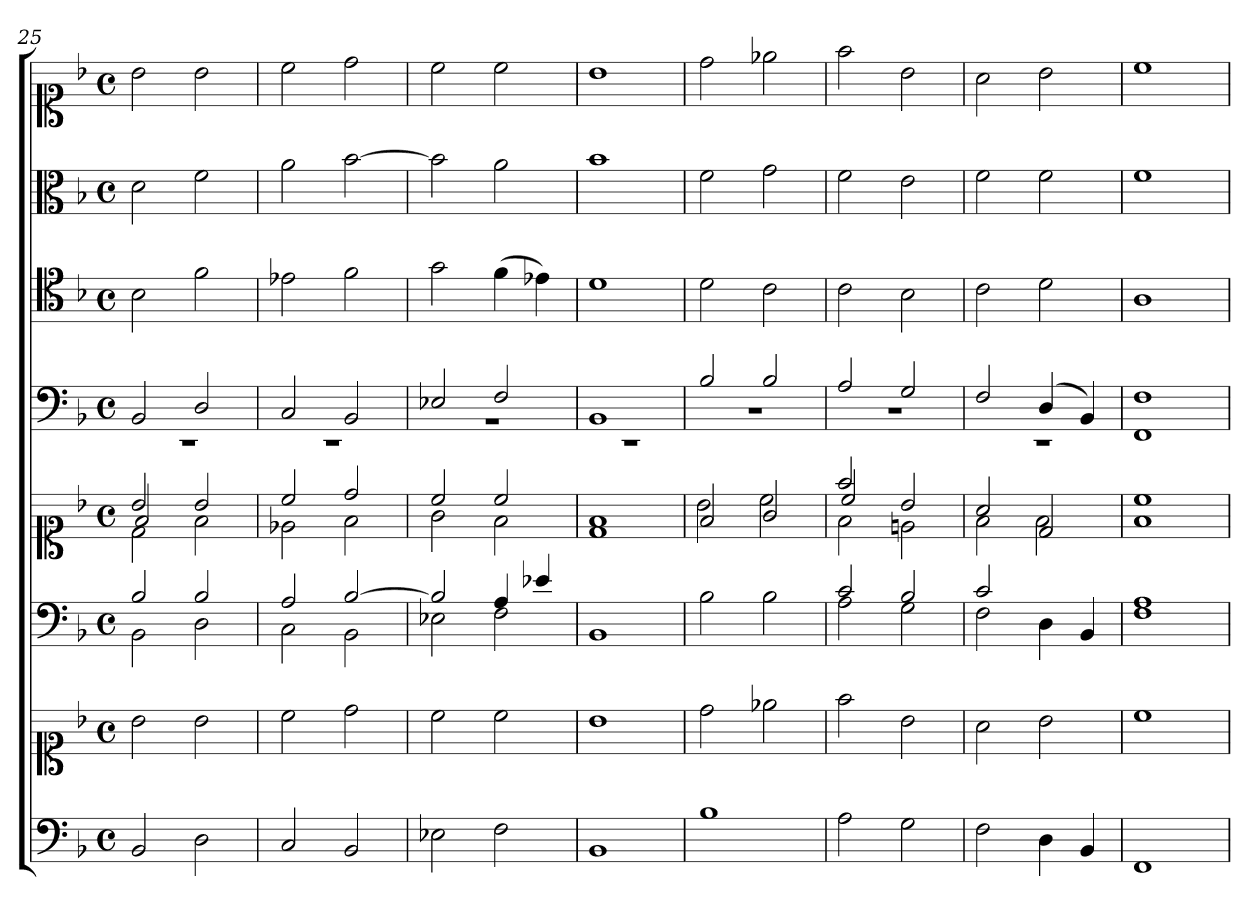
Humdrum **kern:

**kern	**kern	**kern	**kern	**kern	**kern	**kern	**kern
*part6	*part6	*part5	*part5	*part4	*part3	*part2	*part1
*staff8	*staff7	*staff6	*staff5	*staff4	*staff3	*staff2	*staff1
*clefF4	*clefC1	*clefF4	*clefC1	*clefF4	*clefC4	*clefC3	*clefC1
*k[b-]	*k[b-]	*k[b-]	*k[b-]	*k[b-]	*k[b-]	*k[b-]	*k[b-]
*F:	*F:	*F:	*F:	*F:	*F:	*F:	*F:
*M4/4	*M4/4	*M4/4	*M4/4	*M4/4	*M4/4	*M4/4	*M4/4
*met(c)	*met(c)	*met(c)	*met(c)	*met(c)	*met(c)	*met(c)	*met(c)
=25	=25	=25	=25	=25	=25	=25	=25
*	*	*^	*^	*^	*	*	*
*	*	*	*	*	*^	*	*	*	*	*
2BB-	2b-	2B-	2BB-	2b-	2d	2f/	2BB-	1r	2B-	2d	2b-
2D	2b-	2B-	2D	2b-	2f	2ryy	2D	.	2f	2f	2b-
*	*	*	*	*	*v	*v	*	*	*	*	*
=26	=26	=26	=26	=26	=26	=26	=26	=26	=26	=26
2C	2cc	2A	2C	2cc	2e-X	2C	1r	2e-X	2a	2cc
2BB-	2dd	[2B-	2BB-	2dd	2f	2BB-	.	2f	[2b-	2dd
=27	=27	=27	=27	=27	=27	=27	=27	=27	=27	=27
2E-X	2cc	2B-]	2E-X	2cc	2g	2E-X	1r	2g	2b-]	2cc
2F	2cc	4A	2F	2cc	2f	2F	.	(4f	2a	2cc
.	.	4e-X	.	.	.	.	.	4e-X)	.	.
*	*	*v	*v	*	*	*	*	*	*	*
=28	=28	=28	=28	=28	=28	=28	=28	=28	=28
1BB-	1b-	1BB-	1d	1f	1BB-	1r	1d	1b-	1b-
=29	=29	=29	=29	=29	=29	=29	=29	=29	=29
1B-	2dd	2B-	2f	2b-	2B-	1r	2d	2f	2dd
.	2ee-X	2B-	2g	2cc	2B-	.	2c	2g	2ee-X
=30	=30	=30	=30	=30	=30	=30	=30	=30	=30
*	*	*^	*	*^	*	*	*	*	*
2A	2ff	2c	2A	2ff	2f	2cc/	2A	1r	2c	2f	2ff
2G	2b-	2B-	2G	2b-	2en	2ryy	2G	.	2B-	2e	2b-
*	*	*	*	*	*v	*v	*	*	*	*	*
=31	=31	=31	=31	=31	=31	=31	=31	=31	=31	=31
2F	2a	2c	2F	2a	2f	2F	1r	2c	2f	2a
4D	2b-	4ryy	4D	2d	2f	(4D	.	2d	2f	2b-
4BB-	.	4ryy	4BB-	.	.	4BB-)	.	.	.	.
=32	=32	=32	=32	=32	=32	=32	=32	=32	=32	=32
1FF	1cc	1A	1F	1cc	1f	1F	1FF	1A	1f	1cc
*	*	*v	*v	*	*	*v	*v	*	*	*
*	*	*	*v	*v	*	*	*	*
=	=	=	=	=	=	=	=
*-	*-	*-	*-	*-	*-	*-	*-
